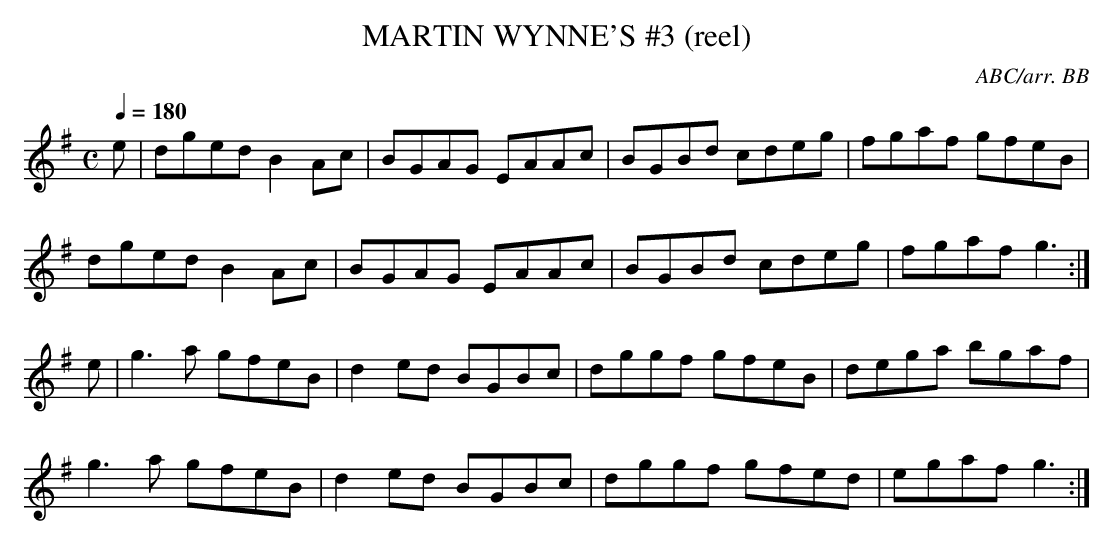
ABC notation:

X:1
T:MARTIN WYNNE'S #3 (reel)
C:ABC/arr. BB
M:C
L:1/8
Q:1/4=180
K:G
e|dged B2Ac|BGAG EAAc|BGBd cdeg|fgaf gfeB|
dged B2Ac|BGAG EAAc|BGBd cdeg|fgaf g3 :|
e|g3a gfeB|d2ed BGBc|dggf gfeB|dega bgaf|
g3a gfeB|d2ed BGBc|dggf gfed|egaf g3 :|
